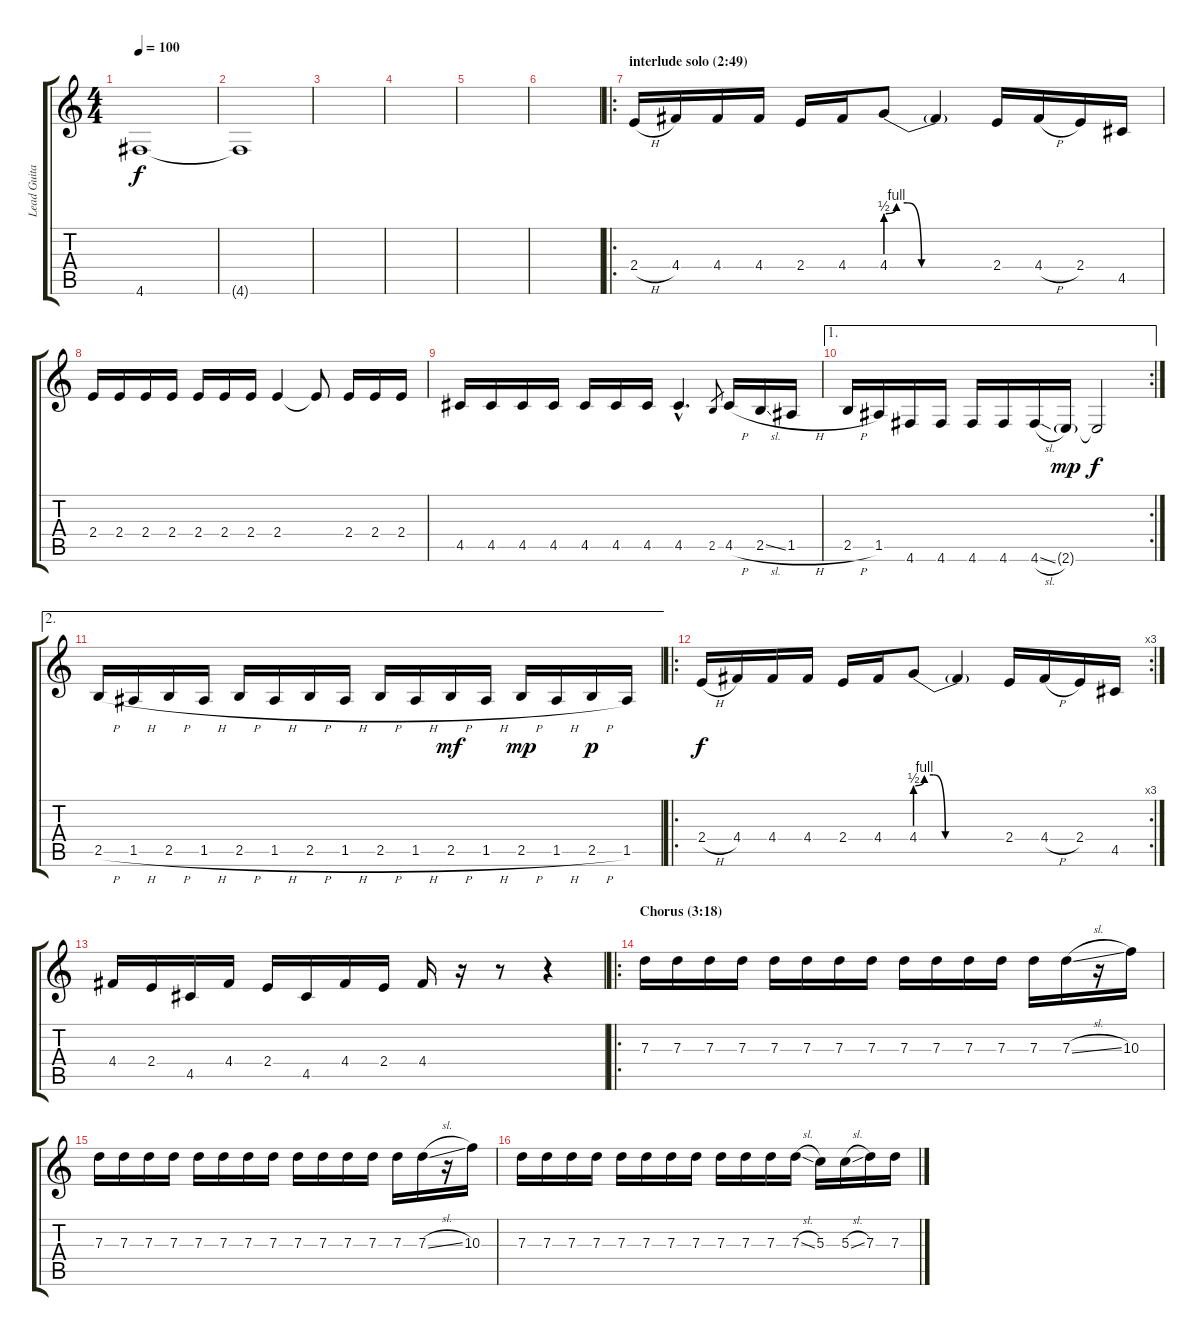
\track ("Lead Guitar (Slash)" "Lead Guita") {instrument overdrivenguitar}
\staff {score tabs}
\tuning (E4 B3 G3 D3 A2 D2) {hide}
\ts (4 4)
\tempo 100
\clef g2
\ks c
4.6{t}.1{dy f} |
4.6{t}.1 |
|
|
|
|
\ro
\section ("" "interlude solo (2:49)")
2.4{h}.16 4.4.16 4.4.16 4.4.16 2.4.16 4.4.16 4.4{be (custom 0 2 6 4 12 4 20 0 30 0 40 0 60 0)}.8 4.4{t}.4 2.4.16 4.4{h}.16 2.4.16 4.5.16 |
2.4.16 2.4.16 2.4.16 2.4.16 2.4.16 2.4.16 2.4.16 2.4.4 2.4{t}.8 2.4.16 2.4.16 2.4.16 |
4.5.16 4.5.16 4.5.16 4.5.16 4.5.16 4.5.16 4.5.16 4.5{hac}.4{d} 2.5.8{gr} 4.5{h}.16 2.5{sl}.16 1.5{h}.16 |
\ae 1
\rc 2
2.5{h}.16 1.5.16 4.6.16 4.6.16 4.6.16 4.6.16 4.6{sl}.16 2.6{g}.16{dy mp} 2.6{t}.2{dy f} |
\ae 2
2.5{h}.16 1.5{h}.16 2.5{h}.16 1.5{h}.16 2.5{h}.16 1.5{h}.16 2.5{h}.16 1.5{h}.16 2.5{h}.16 1.5{h}.16 2.5{h}.16{dy mf} 1.5{h}.16 2.5{h}.16{dy mp} 1.5{h}.16 2.5{h}.16{dy p} 1.5.16 |
\ro
\rc 3
2.4{h}.16{dy f} 4.4.16 4.4.16 4.4.16 2.4.16 4.4.16 4.4{be (custom 0 2 6 4 12 4 20 0 30 0 40 0 60 0)}.8 4.4{t}.4 2.4.16 4.4{h}.16 2.4.16 4.5.16 |
4.4.16 2.4.16 4.5.16 4.4.16 2.4.16 4.5.16 4.4.16 2.4.16 4.4.16 r.16 r.8 r.4 |
\ro
\section ("" "Chorus (3:18)")
7.3.16 7.3.16 7.3.16 7.3.16 7.3.16 7.3.16 7.3.16 7.3.16 7.3.16 7.3.16 7.3.16 7.3.16 7.3.16 7.3{sl}.16 r.16 10.3.16 |
7.3.16 7.3.16 7.3.16 7.3.16 7.3.16 7.3.16 7.3.16 7.3.16 7.3.16 7.3.16 7.3.16 7.3.16 7.3.16 7.3{sl}.16 r.16 10.3.16 |
7.3.16 7.3.16 7.3.16 7.3.16 7.3.16 7.3.16 7.3.16 7.3.16 7.3.16 7.3.16 7.3.16 7.3{sl}.16 5.3.16 5.3{sl}.16 7.3.16 7.3.16
